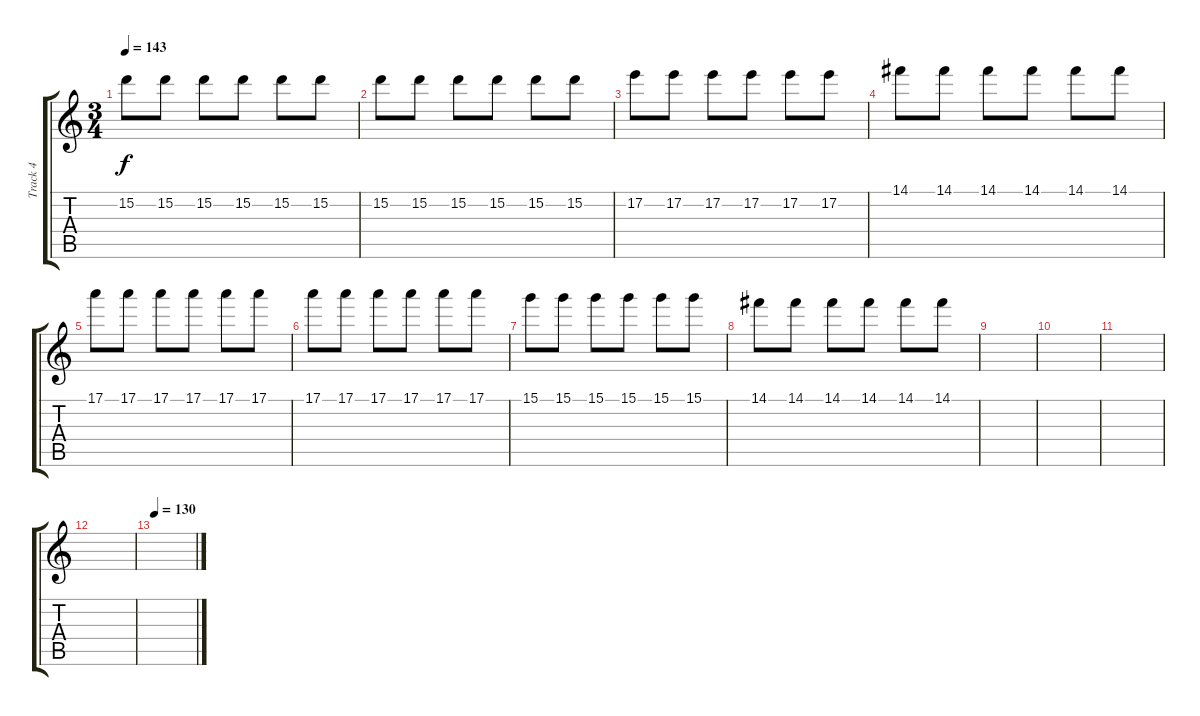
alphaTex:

\track ("Track 4" "Track 4") {instrument distortionguitar}
\staff {score tabs}
\tuning (E4 B3 G3 D3 A2 D2) {hide}
\ts (3 4)
\tempo 143
\clef g2
\ks c
15.2.8{dy f} 15.2.8 15.2.8 15.2.8 15.2.8 15.2.8 |
15.2.8 15.2.8 15.2.8 15.2.8 15.2.8 15.2.8 |
17.2.8 17.2.8 17.2.8 17.2.8 17.2.8 17.2.8 |
14.1.8 14.1.8 14.1.8 14.1.8 14.1.8 14.1.8 |
17.1.8 17.1.8 17.1.8 17.1.8 17.1.8 17.1.8 |
17.1.8 17.1.8 17.1.8 17.1.8 17.1.8 17.1.8 |
15.1.8 15.1.8 15.1.8 15.1.8 15.1.8 15.1.8 |
14.1.8 14.1.8 14.1.8 14.1.8 14.1.8 14.1.8 |
|
|
|
|
\tempo 130
